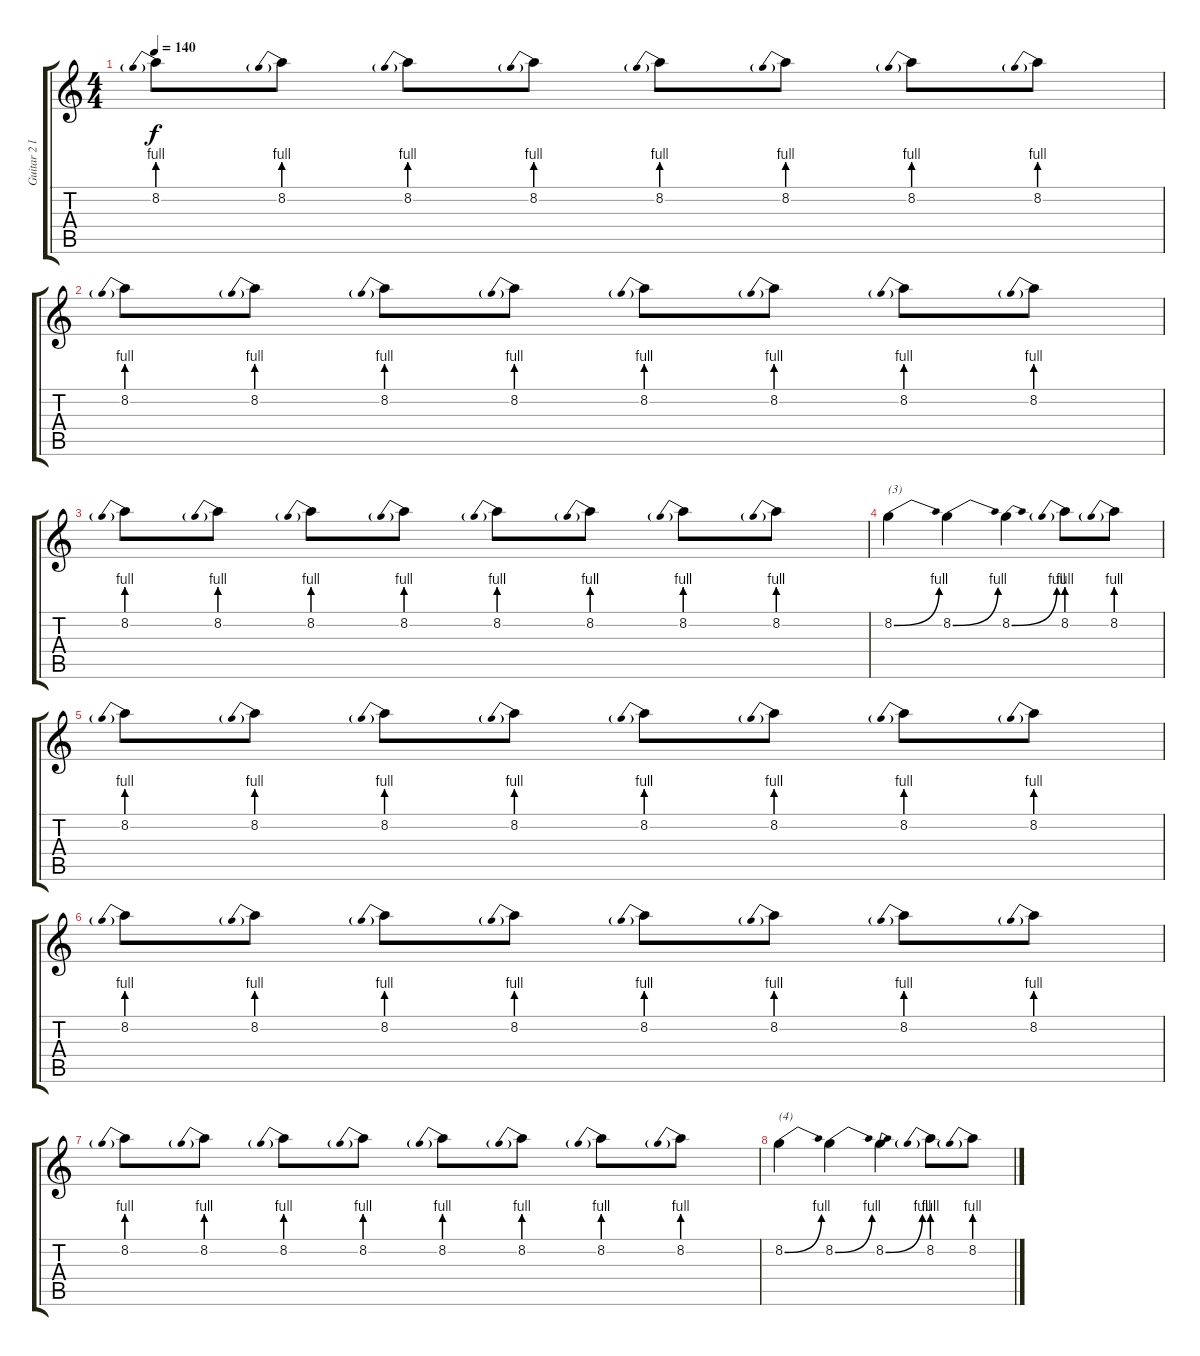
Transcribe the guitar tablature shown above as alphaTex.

\track ("Guitar 2 lead - Drop D or standard" "Guitar 2 l") {instrument distortionguitar}
\staff {score tabs}
\tuning (E4 B3 G3 D3 A2 D2) {hide}
\ts (4 4)
\tempo 140
\clef g2
\ks c
8.2{be (prebend 0 4 60 4)}.8{dy f} 8.2{be (prebend 0 4 60 4)}.8 8.2{be (prebend 0 4 60 4)}.8 8.2{be (prebend 0 4 60 4)}.8 8.2{be (prebend 0 4 60 4)}.8 8.2{be (prebend 0 4 60 4)}.8 8.2{be (prebend 0 4 60 4)}.8 8.2{be (prebend 0 4 60 4)}.8 |
8.2{be (prebend 0 4 60 4)}.8 8.2{be (prebend 0 4 60 4)}.8 8.2{be (prebend 0 4 60 4)}.8 8.2{be (prebend 0 4 60 4)}.8 8.2{be (prebend 0 4 60 4)}.8 8.2{be (prebend 0 4 60 4)}.8 8.2{be (prebend 0 4 60 4)}.8 8.2{be (prebend 0 4 60 4)}.8 |
8.2{be (prebend 0 4 60 4)}.8 8.2{be (prebend 0 4 60 4)}.8 8.2{be (prebend 0 4 60 4)}.8 8.2{be (prebend 0 4 60 4)}.8 8.2{be (prebend 0 4 60 4)}.8 8.2{be (prebend 0 4 60 4)}.8 8.2{be (prebend 0 4 60 4)}.8 8.2{be (prebend 0 4 60 4)}.8 |
8.2{be (bend 0 0 60 4)}.4{txt "(3)"} 8.2{be (bend 0 0 60 4)}.4 8.2{be (bend 0 0 60 4)}.4 8.2{be (prebend 0 4 60 4)}.8 8.2{be (prebend 0 4 60 4)}.8 |
8.2{be (prebend 0 4 60 4)}.8 8.2{be (prebend 0 4 60 4)}.8 8.2{be (prebend 0 4 60 4)}.8 8.2{be (prebend 0 4 60 4)}.8 8.2{be (prebend 0 4 60 4)}.8 8.2{be (prebend 0 4 60 4)}.8 8.2{be (prebend 0 4 60 4)}.8 8.2{be (prebend 0 4 60 4)}.8 |
8.2{be (prebend 0 4 60 4)}.8 8.2{be (prebend 0 4 60 4)}.8 8.2{be (prebend 0 4 60 4)}.8 8.2{be (prebend 0 4 60 4)}.8 8.2{be (prebend 0 4 60 4)}.8 8.2{be (prebend 0 4 60 4)}.8 8.2{be (prebend 0 4 60 4)}.8 8.2{be (prebend 0 4 60 4)}.8 |
8.2{be (prebend 0 4 60 4)}.8 8.2{be (prebend 0 4 60 4)}.8 8.2{be (prebend 0 4 60 4)}.8 8.2{be (prebend 0 4 60 4)}.8 8.2{be (prebend 0 4 60 4)}.8 8.2{be (prebend 0 4 60 4)}.8 8.2{be (prebend 0 4 60 4)}.8 8.2{be (prebend 0 4 60 4)}.8 |
8.2{be (bend 0 0 60 4)}.4{txt "(4)"} 8.2{be (bend 0 0 60 4)}.4 8.2{be (bend 0 0 60 4)}.4 8.2{be (prebend 0 4 60 4)}.8 8.2{be (prebend 0 4 60 4)}.8
